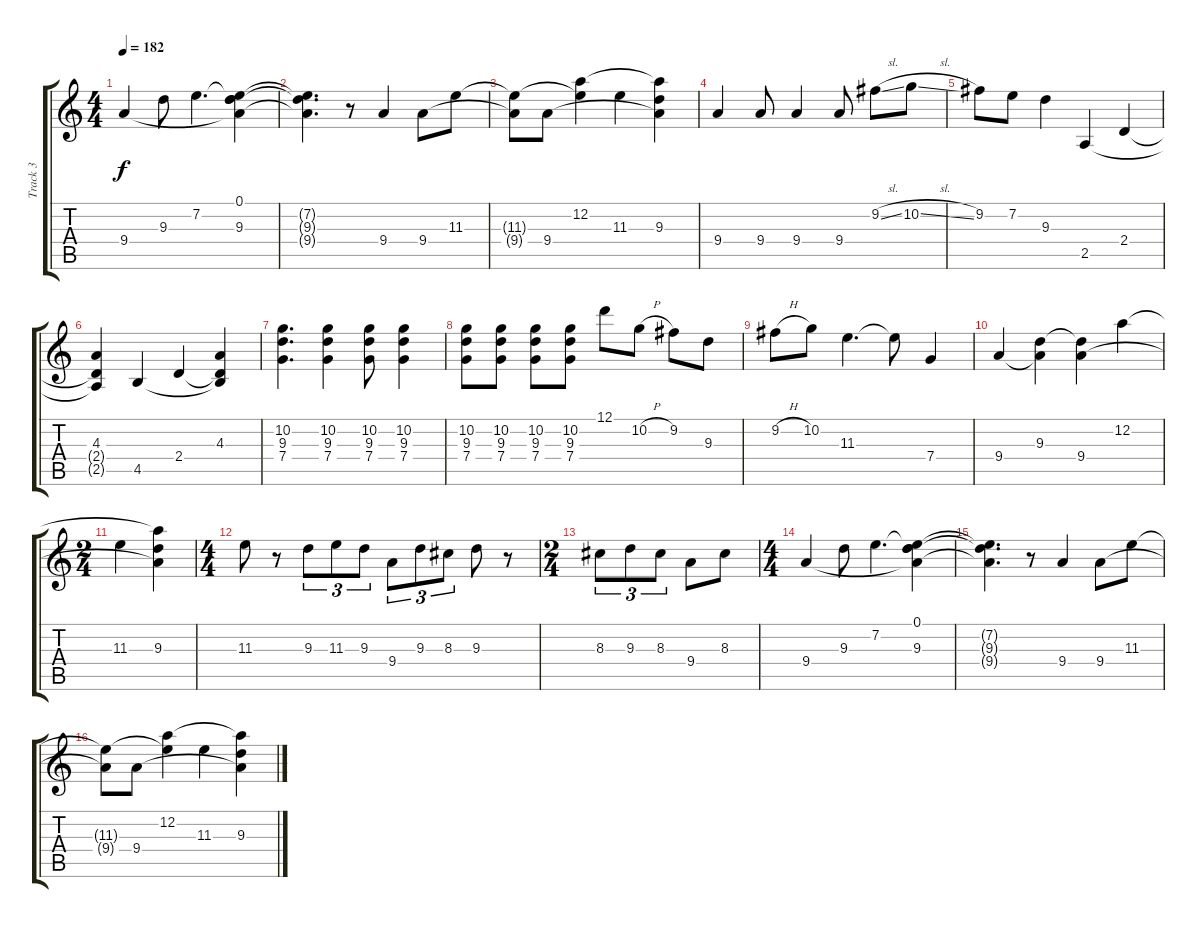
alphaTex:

\track ("Track 3" "Track 3") {instrument distortionguitar}
\staff {score tabs}
\tuning (D4 A3 F3 C3 G2 C2) {hide}
\ts (4 4)
\tempo 182
\clef g2
\ks c
9.4.4{dy f} 9.3.8 7.2.4{d} (0.1 7.2{t} 9.3 9.4{t}).4 |
(7.2{t} 9.3{t} 9.4{t}).4{d} r.8 9.4.4 9.4.8 11.3.8 |
(11.3{t} 9.4{t}).8 9.4.8 (12.2 11.3{t}).4 11.3.4 (12.2{t} 9.3 9.4{t}).4 |
9.4.4 9.4.8 9.4.4 9.4.8 9.2{sl}.8 10.2{sl}.8 |
9.2.8 7.2.8 9.3.4 2.5.4 2.4.4 |
(4.3 2.4{t} 2.5{t}).4 4.5.4 2.4.4 (4.3 2.4{t} 4.5{t}).4 |
(10.2 9.3 7.4).4{d} (10.2 9.3 7.4).4 (10.2 9.3 7.4).8 (10.2 9.3 7.4).4 |
(10.2 9.3 7.4).8 (10.2 9.3 7.4).8 (10.2 9.3 7.4).8 (10.2 9.3 7.4).8 12.1.8 10.2{h}.8 9.2.8 9.3.8 |
9.2{h}.8 10.2.8 11.3.4{d} 11.3{t}.8 7.4.4 |
9.4.4 (9.3 9.4{t}).4 (9.3{t} 9.4).4 12.2.4 |
\ts (2 4)
11.3.4 (12.2{t} 9.3 9.4{t}).4 |
\ts (4 4)
11.3.8 r.8 9.3.8{tu (3 2)} 11.3.8{tu (3 2)} 9.3.8{tu (3 2)} 9.4.8{tu (3 2)} 9.3.8{tu (3 2)} 8.3.8{tu (3 2)} 9.3.8 r.8 |
\ts (2 4)
8.3.8{tu (3 2)} 9.3.8{tu (3 2)} 8.3.8{tu (3 2)} 9.4.8 8.3.8 |
\ts (4 4)
9.4.4 9.3.8 7.2.4{d} (0.1 7.2{t} 9.3 9.4{t}).4 |
(7.2{t} 9.3{t} 9.4{t}).4{d} r.8 9.4.4 9.4.8 11.3.8 |
(11.3{t} 9.4{t}).8 9.4.8 (12.2 11.3{t}).4 11.3.4 (12.2{t} 9.3 9.4{t}).4
